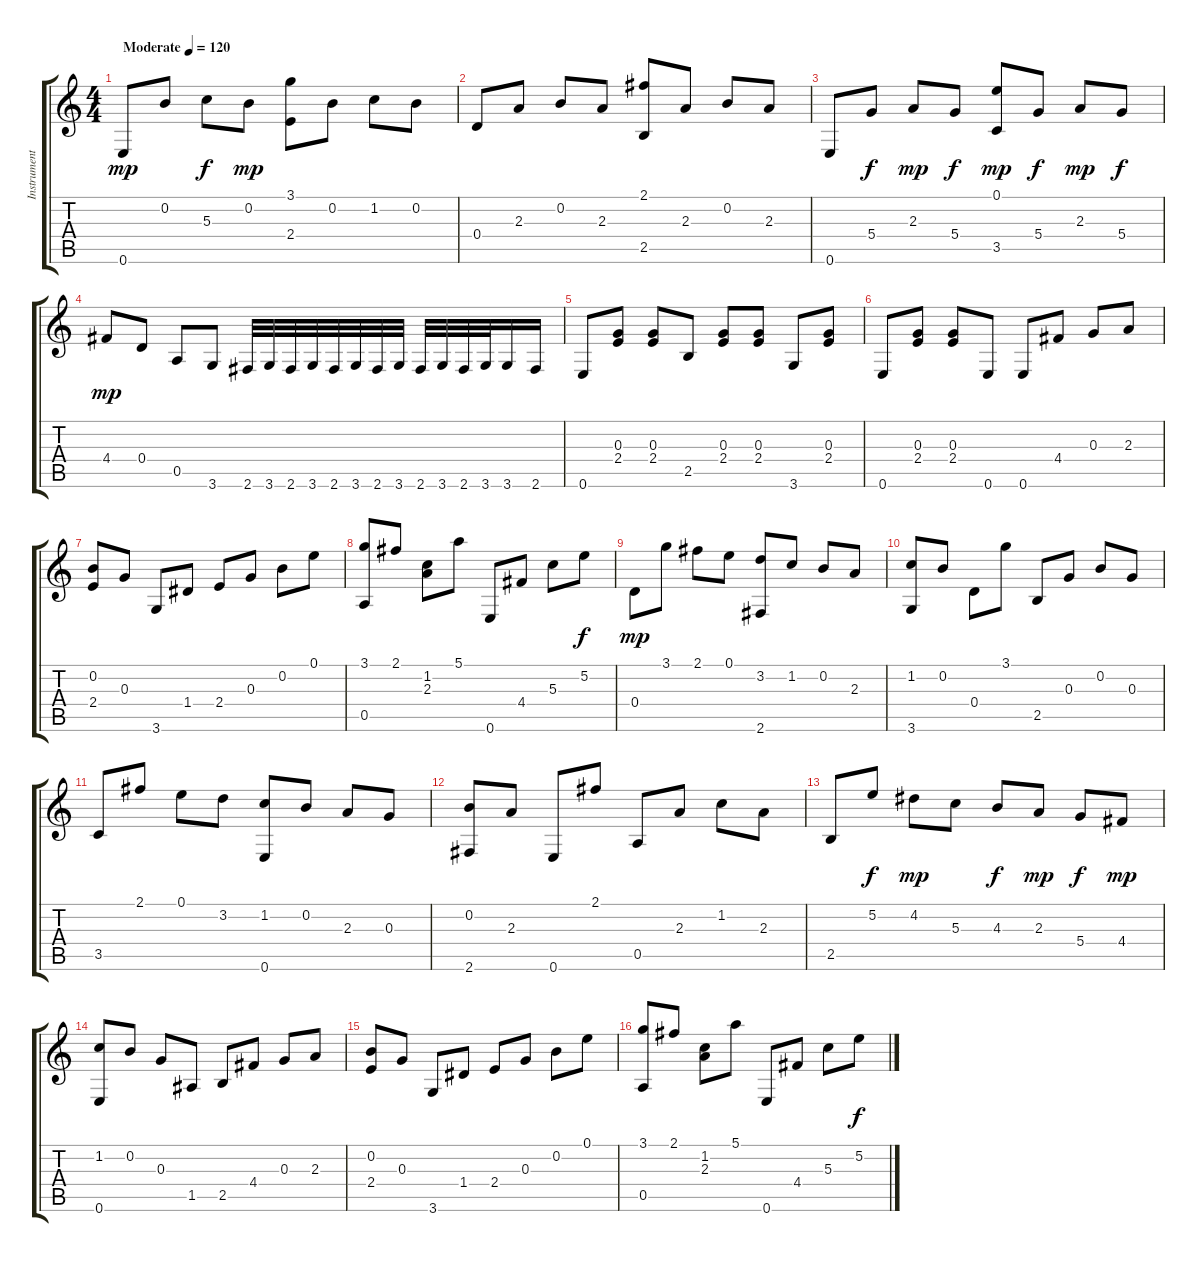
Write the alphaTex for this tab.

\track ("Instrument25" "Instrument") {instrument acousticguitarnylon}
\staff {score tabs}
\tuning (E4 B3 G3 D3 A2 E2) {hide}
\ts (4 4)
\tempo (120 "Moderate")
\clef g2
\ks c
0.6.8{dy mp instrument acousticguitarnylon} 0.2.8 5.3.8{dy f} 0.2.8{dy mp} (3.1 2.4).8 0.2.8 1.2.8 0.2.8 |
0.4.8 2.3.8 0.2.8 2.3.8 (2.1 2.5).8 2.3.8 0.2.8 2.3.8 |
0.6.8 5.4.8{dy f} 2.3.8{dy mp} 5.4.8{dy f} (0.1 3.5).8{dy mp} 5.4.8{dy f} 2.3.8{dy mp} 5.4.8{dy f} |
4.4.8{dy mp} 0.4.8 0.5.8 3.6.8 2.6.32 3.6.32 2.6.32 3.6.32 2.6.32 3.6.32 2.6.32 3.6.32 2.6.32 3.6.32 2.6.32 3.6.32 3.6.16 2.6.16 |
0.6.8 (0.3 2.4).8 (0.3 2.4).8 2.5.8 (0.3 2.4).8 (0.3 2.4).8 3.6.8 (0.3 2.4).8 |
0.6.8 (0.3 2.4).8 (0.3 2.4).8 0.6.8 0.6.8 4.4.8 0.3.8 2.3.8 |
(0.2 2.4).8 0.3.8 3.6.8 1.4.8 2.4.8 0.3.8 0.2.8 0.1.8 |
(3.1 0.5).8 2.1.8 (1.2 2.3).8 5.1.8 0.6.8 4.4.8 5.3.8 5.2.8{dy f} |
0.4.8{dy mp} 3.1.8 2.1.8 0.1.8 (3.2 2.6).8 1.2.8 0.2.8 2.3.8 |
(1.2 3.6).8 0.2.8 0.4.8 3.1.8 2.5.8 0.3.8 0.2.8 0.3.8 |
3.5.8 2.1.8 0.1.8 3.2.8 (1.2 0.6).8 0.2.8 2.3.8 0.3.8 |
(0.2 2.6).8 2.3.8 0.6.8 2.1.8 0.5.8 2.3.8 1.2.8 2.3.8 |
2.5.8 5.2.8{dy f} 4.2.8{dy mp} 5.3.8 4.3.8{dy f} 2.3.8{dy mp} 5.4.8{dy f} 4.4.8{dy mp} |
(1.2 0.6).8 0.2.8 0.3.8 1.5.8 2.5.8 4.4.8 0.3.8 2.3.8 |
(0.2 2.4).8 0.3.8 3.6.8 1.4.8 2.4.8 0.3.8 0.2.8 0.1.8 |
(3.1 0.5).8 2.1.8 (1.2 2.3).8 5.1.8 0.6.8 4.4.8 5.3.8 5.2.8{dy f}
